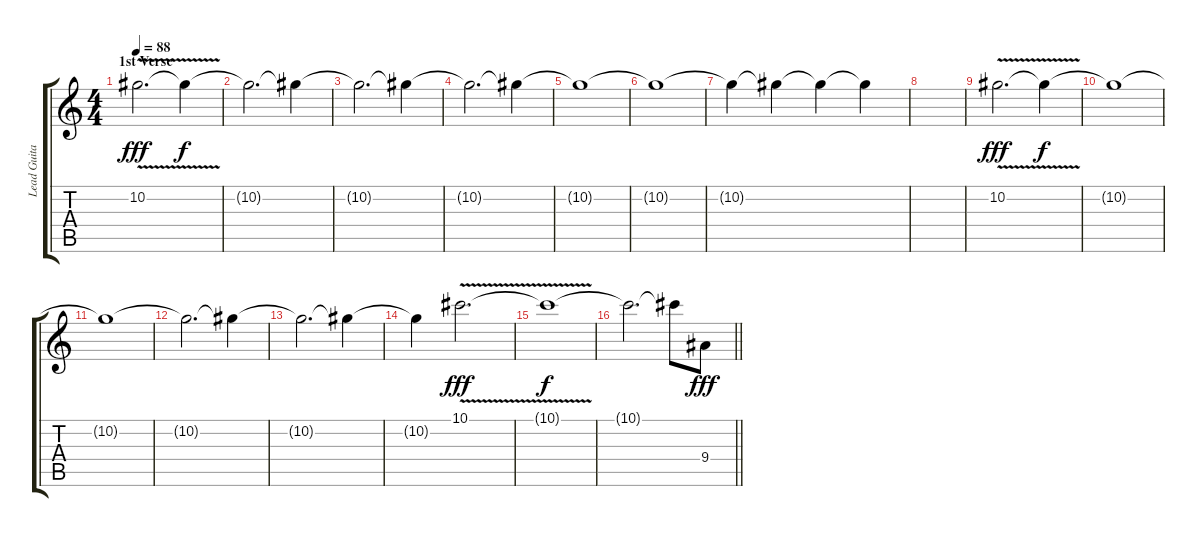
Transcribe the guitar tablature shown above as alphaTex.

\track ("Lead Guitar #1" "Lead Guita") {instrument overdrivenguitar}
\staff {score tabs}
\tuning (Eb4 Bb3 Gb3 Db3 Ab2 Db2) {hide}
\ts (4 4)
\section ("" "1st Verse")
\tempo 88
\clef g2
\ks c
10.2{v}.2{d dy fff volume 5 balance 10} 10.2{t}.4{dy f volume 3} |
10.2{t}.2{d volume 5} 10.2{t}.4{volume 3} |
10.2{t}.2{d volume 5} 10.2{t}.4{volume 3} |
10.2{t}.2{d volume 5} 10.2{t}.4{volume 3} |
10.2{t}.1{volume 5} |
10.2{t}.1 |
10.2{t}.4 10.2{t}.4{volume 3} 10.2{t}.4{volume 5} 10.2{t}.4{volume 3} |
|
10.2{v}.2{d dy fff volume 5} 10.2{t}.4{dy f volume 3} |
10.2{t}.1{volume 5} |
10.2{t}.1{volume 3} |
10.2{t}.2{d volume 5} 10.2{t}.4{volume 3} |
10.2{t}.2{d volume 5} 10.2{t}.4{volume 0} |
10.2{t}.4 10.1{v}.2{d dy fff volume 5} |
10.1{t}.1{dy f} |
\barLineRight lightlight
10.1{t}.2{d} 10.1{t}.8 9.4.8{dy fff volume 12 balance 8}
